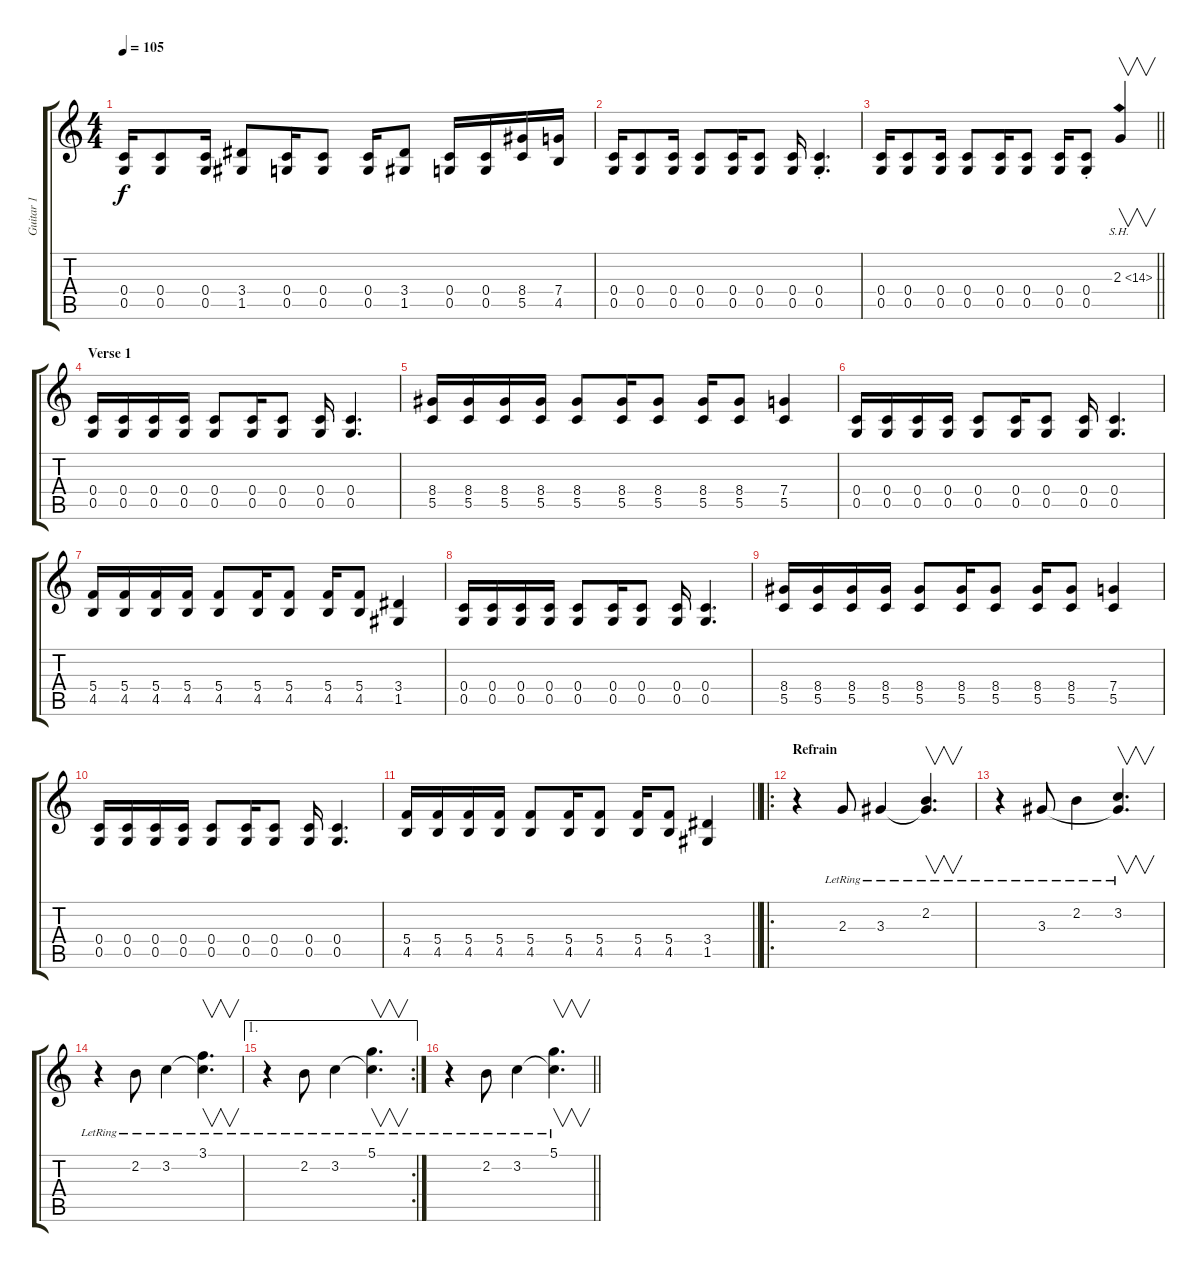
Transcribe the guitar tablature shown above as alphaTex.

\track ("Guitar 1" "Guitar 1") {instrument overdrivenguitar}
\staff {score tabs}
\tuning (D4 A3 F3 C3 G2 D2) {hide}
\ts (4 4)
\tempo 105
\clef g2
\ks c
(0.4 0.5).16{dy f} (0.4 0.5).8 (0.4 0.5).16 (3.4 1.5).8 (0.4 0.5).16 (0.4 0.5).8 (0.4 0.5).16 (3.4 1.5).8 (0.4 0.5).16 (0.4 0.5).16 (8.4 5.5).16 (7.4 4.5).16 |
(0.4 0.5).16 (0.4 0.5).8 (0.4 0.5).16 (0.4 0.5).8 (0.4 0.5).16 (0.4 0.5).8 (0.4 0.5).16 (0.4{st} 0.5{st}).4{d} |
\barLineRight lightlight
(0.4 0.5).16 (0.4 0.5).8 (0.4 0.5).16 (0.4 0.5).8 (0.4 0.5).16 (0.4 0.5).8 (0.4 0.5).16 (0.4{st} 0.5{st}).8 2.3{sh 12}.4{v} |
\section ("" "Verse 1")
(0.4 0.5).16 (0.4 0.5).16 (0.4 0.5).16 (0.4 0.5).16 (0.4 0.5).8 (0.4 0.5).16 (0.4 0.5).8 (0.4 0.5).16 (0.4 0.5).4{d} |
(8.4 5.5).16 (8.4 5.5).16 (8.4 5.5).16 (8.4 5.5).16 (8.4 5.5).8 (8.4 5.5).16 (8.4 5.5).8 (8.4 5.5).16 (8.4 5.5).8 (7.4 5.5).4 |
(0.4 0.5).16 (0.4 0.5).16 (0.4 0.5).16 (0.4 0.5).16 (0.4 0.5).8 (0.4 0.5).16 (0.4 0.5).8 (0.4 0.5).16 (0.4 0.5).4{d} |
(5.4 4.5).16 (5.4 4.5).16 (5.4 4.5).16 (5.4 4.5).16 (5.4 4.5).8 (5.4 4.5).16 (5.4 4.5).8 (5.4 4.5).16 (5.4 4.5).8 (3.4 1.5).4 |
(0.4 0.5).16 (0.4 0.5).16 (0.4 0.5).16 (0.4 0.5).16 (0.4 0.5).8 (0.4 0.5).16 (0.4 0.5).8 (0.4 0.5).16 (0.4 0.5).4{d} |
(8.4 5.5).16 (8.4 5.5).16 (8.4 5.5).16 (8.4 5.5).16 (8.4 5.5).8 (8.4 5.5).16 (8.4 5.5).8 (8.4 5.5).16 (8.4 5.5).8 (7.4 5.5).4 |
(0.4 0.5).16 (0.4 0.5).16 (0.4 0.5).16 (0.4 0.5).16 (0.4 0.5).8 (0.4 0.5).16 (0.4 0.5).8 (0.4 0.5).16 (0.4 0.5).4{d} |
\barLineRight lightlight
(5.4 4.5).16 (5.4 4.5).16 (5.4 4.5).16 (5.4 4.5).16 (5.4 4.5).8 (5.4 4.5).16 (5.4 4.5).8 (5.4 4.5).16 (5.4 4.5).8 (3.4 1.5).4 |
\ro
\section ("" "Refrain")
r.4 2.3{lr}.8 3.3{lr}.4 (2.2{lr} 3.3{t}).4{v d} |
r.4 3.3{lr}.8 2.2{lr}.4 (3.2{lr} 3.3{t}).4{v d} |
r.4 2.2{lr}.8 3.2{lr}.4 (3.1{lr} 3.2{t}).4{v d} |
\ae 1
\rc 2
r.4 2.2{lr}.8 3.2{lr}.4 (5.1{lr} 3.2{t}).4{v d} |
\barLineRight lightlight
r.4 2.2{lr}.8 3.2{lr}.4 (5.1{lr} 3.2{t}).4{v d}
